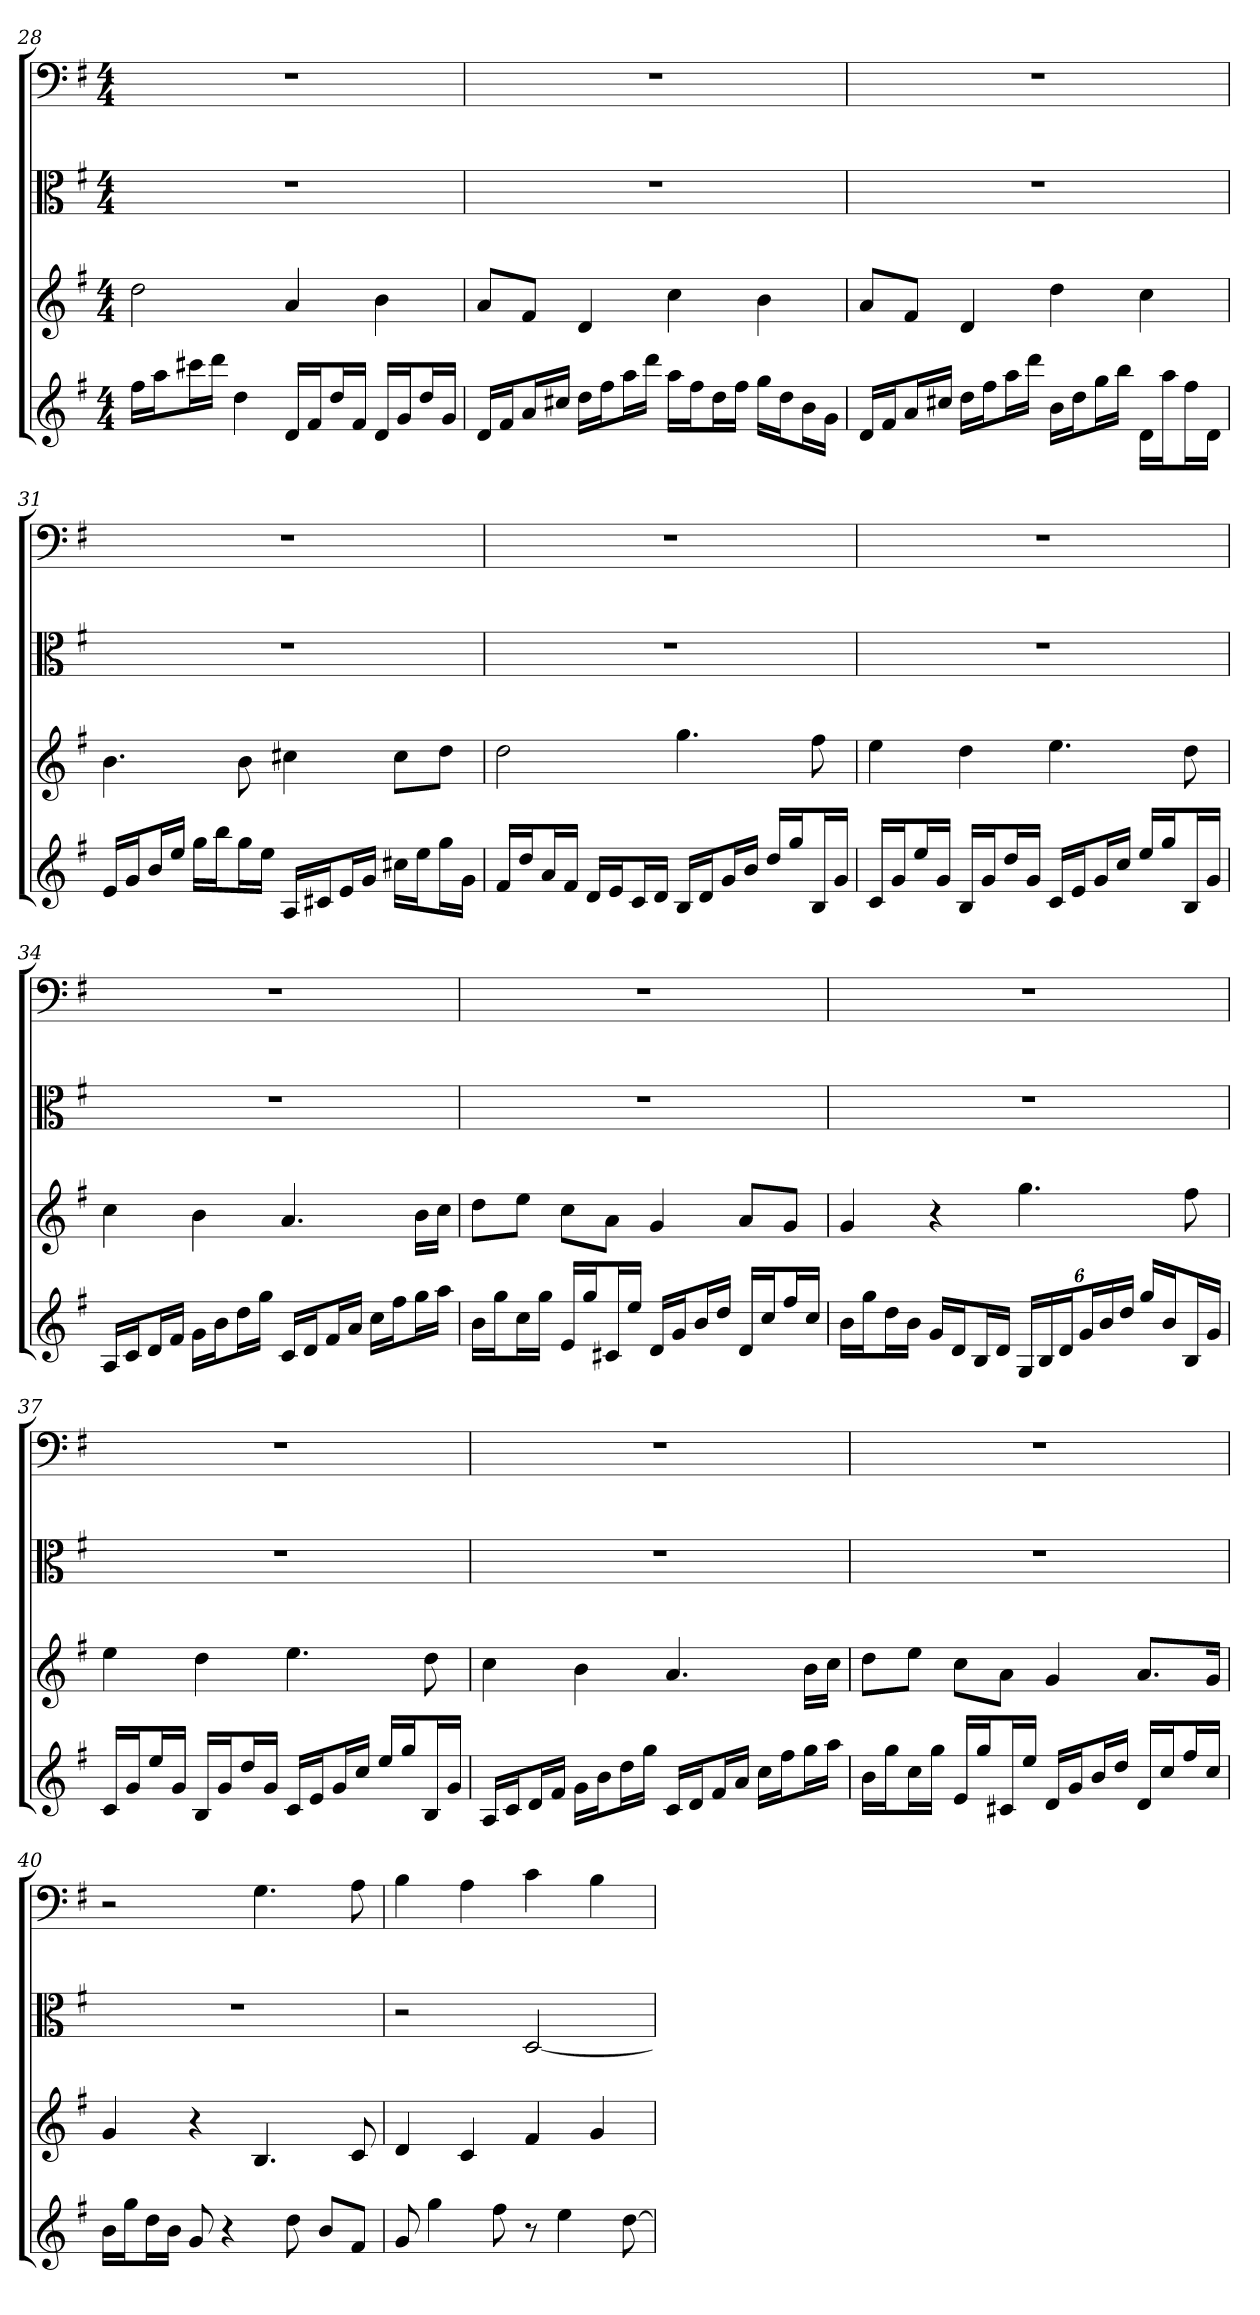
**kern	**kern	**kern	**kern
*part4	*part3	*part2	*part1
*staff4	*staff3	*staff2	*staff1
*	*	*clefC3	*clefF4
*k[f#]	*k[f#]	*k[f#]	*k[f#]
*G:	*G:	*G:	*G:
*M4/4	*M4/4	*M4/4	*M4/4
=28	=28	=28	=28
16ff#LL	2dd	1r	1r
16aaJ	.	.	.
16ccc#XL	.	.	.
16dddJJ	.	.	.
4dd	.	.	.
16dLL	4a	.	.
16f#J	.	.	.
16ddL	.	.	.
16f#JJ	.	.	.
16dLL	4b	.	.
16gJ	.	.	.
16ddL	.	.	.
16gJJ	.	.	.
=29	=29	=29	=29
16dLL	8aL	1r	1r
16f#J	.	.	.
16aL	8f#J	.	.
16cc#XJJ	.	.	.
16ddLL	4d	.	.
16ff#J	.	.	.
16aaL	.	.	.
16dddJJ	.	.	.
16aaLL	4cc	.	.
16ff#J	.	.	.
16ddL	.	.	.
16ff#JJ	.	.	.
16ggLL	4b	.	.
16ddJ	.	.	.
16bL	.	.	.
16gJJ	.	.	.
=30	=30	=30	=30
16dLL	8aL	1r	1r
16f#J	.	.	.
16aL	8f#J	.	.
16cc#XJJ	.	.	.
16ddLL	4d	.	.
16ff#J	.	.	.
16aaL	.	.	.
16dddJJ	.	.	.
16bLL	4dd	.	.
16ddJ	.	.	.
16ggL	.	.	.
16bbJJ	.	.	.
16dLL	4cc	.	.
16aaJ	.	.	.
16ff#L	.	.	.
16dJJ	.	.	.
=31	=31	=31	=31
16eLL	4.b	1r	1r
16gJ	.	.	.
16bL	.	.	.
16eeJJ	.	.	.
16ggLL	.	.	.
16bbJ	.	.	.
16ggL	8b	.	.
16eeJJ	.	.	.
16ALL	4cc#X	.	.
16c#XJ	.	.	.
16eL	.	.	.
16gJJ	.	.	.
16cc#XLL	8cc#L	.	.
16eeJ	.	.	.
16ggL	8ddJ	.	.
16gJJ	.	.	.
=32	=32	=32	=32
16f#LL	2dd	1r	1r
16ddJ	.	.	.
16aL	.	.	.
16f#JJ	.	.	.
16dLL	.	.	.
16eJ	.	.	.
16cL	.	.	.
16dJJ	.	.	.
16BLL	4.gg	.	.
16dJ	.	.	.
16gL	.	.	.
16bJJ	.	.	.
16ddLL	.	.	.
16ggJ	.	.	.
16BL	8ff#	.	.
16gJJ	.	.	.
=33	=33	=33	=33
16cLL	4ee	1r	1r
16gJ	.	.	.
16eeL	.	.	.
16gJJ	.	.	.
16BLL	4dd	.	.
16gJ	.	.	.
16ddL	.	.	.
16gJJ	.	.	.
16cLL	4.ee	.	.
16eJ	.	.	.
16gL	.	.	.
16ccJJ	.	.	.
16eeLL	.	.	.
16ggJ	.	.	.
16BL	8dd	.	.
16gJJ	.	.	.
=34	=34	=34	=34
16ALL	4cc	1r	1r
16cJ	.	.	.
16dL	.	.	.
16f#JJ	.	.	.
16gLL	4b	.	.
16bJ	.	.	.
16ddL	.	.	.
16ggJJ	.	.	.
16cLL	4.a	.	.
16dJ	.	.	.
16f#L	.	.	.
16aJJ	.	.	.
16ccLL	.	.	.
16ff#J	.	.	.
16ggL	16bLL	.	.
16aaJJ	16ccJJ	.	.
=35	=35	=35	=35
16bLL	8ddL	1r	1r
16ggJ	.	.	.
16ccL	8eeJ	.	.
16ggJJ	.	.	.
16eLL	8ccL	.	.
16ggJ	.	.	.
16c#XL	8aJ	.	.
16eeJJ	.	.	.
16dLL	4g	.	.
16gJ	.	.	.
16bL	.	.	.
16ddJJ	.	.	.
16dLL	8aL	.	.
16ccJ	.	.	.
16ff#L	8gJ	.	.
16ccJJ	.	.	.
=36	=36	=36	=36
16bLL	4g	1r	1r
16ggJ	.	.	.
16ddL	.	.	.
16bJJ	.	.	.
16gLL	4r	.	.
16dJ	.	.	.
16BL	.	.	.
16dJJ	.	.	.
24GLL	4.gg	.	.
24B	.	.	.
24dJ	.	.	.
24gL	.	.	.
24b	.	.	.
24ddJJ	.	.	.
16ggLL	.	.	.
16bJ	.	.	.
16BL	8ff#	.	.
16gJJ	.	.	.
=37	=37	=37	=37
16cLL	4ee	1r	1r
16gJ	.	.	.
16eeL	.	.	.
16gJJ	.	.	.
16BLL	4dd	.	.
16gJ	.	.	.
16ddL	.	.	.
16gJJ	.	.	.
16cLL	4.ee	.	.
16eJ	.	.	.
16gL	.	.	.
16ccJJ	.	.	.
16eeLL	.	.	.
16ggJ	.	.	.
16BL	8dd	.	.
16gJJ	.	.	.
=38	=38	=38	=38
16ALL	4cc	1r	1r
16cJ	.	.	.
16dL	.	.	.
16f#JJ	.	.	.
16gLL	4b	.	.
16bJ	.	.	.
16ddL	.	.	.
16ggJJ	.	.	.
16cLL	4.a	.	.
16dJ	.	.	.
16f#L	.	.	.
16aJJ	.	.	.
16ccLL	.	.	.
16ff#J	.	.	.
16ggL	16bLL	.	.
16aaJJ	16ccJJ	.	.
=39	=39	=39	=39
16bLL	8ddL	1r	1r
16ggJ	.	.	.
16ccL	8eeJ	.	.
16ggJJ	.	.	.
16eLL	8ccL	.	.
16ggJ	.	.	.
16c#XL	8aJ	.	.
16eeJJ	.	.	.
16dLL	4g	.	.
16gJ	.	.	.
16bL	.	.	.
16ddJJ	.	.	.
16dLL	8.aL	.	.
16ccJ	.	.	.
16ff#L	.	.	.
16ccJJ	16gJk	.	.
=40	=40	=40	=40
16bLL	4g	1r	2r
16ggJ	.	.	.
16ddL	.	.	.
16bJJ	.	.	.
8g	4r	.	.
4r	.	.	.
.	4.B	.	4.G
8dd	.	.	.
8bL	.	.	.
8f#J	8c	.	8A
=41	=41	=41	=41
8g	4d	2r	4B
4gg	.	.	.
.	4c	.	4A
8ff#	.	.	.
8r	4f#	[2D	4c
4ee	.	.	.
.	4g	.	4B
[8dd	.	.	.
=	=	=	=
*-	*-	*-	*-
